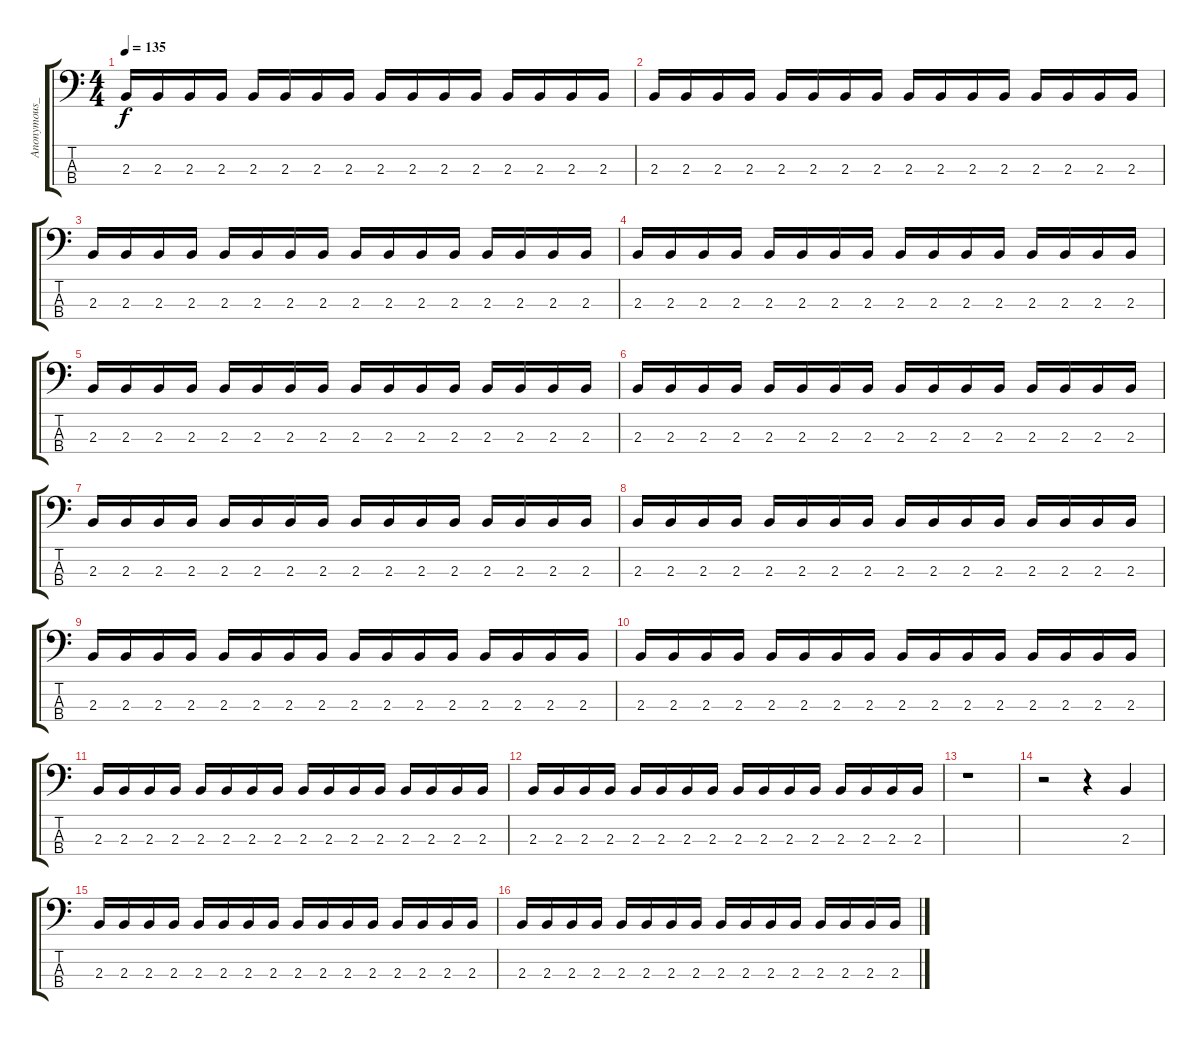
\track ("Anonymous_Bass" "Anonymous_") {instrument acousticbass}
\staff {score tabs}
\tuning (G2 D2 A1 E1) {hide}
\ts (4 4)
\tempo 135
\clef f4
\ks c
2.3.16{dy f} 2.3.16 2.3.16 2.3.16 2.3.16 2.3.16 2.3.16 2.3.16 2.3.16 2.3.16 2.3.16 2.3.16 2.3.16 2.3.16 2.3.16 2.3.16 |
2.3.16 2.3.16 2.3.16 2.3.16 2.3.16 2.3.16 2.3.16 2.3.16 2.3.16 2.3.16 2.3.16 2.3.16 2.3.16 2.3.16 2.3.16 2.3.16 |
2.3.16 2.3.16 2.3.16 2.3.16 2.3.16 2.3.16 2.3.16 2.3.16 2.3.16 2.3.16 2.3.16 2.3.16 2.3.16 2.3.16 2.3.16 2.3.16 |
2.3.16 2.3.16 2.3.16 2.3.16 2.3.16 2.3.16 2.3.16 2.3.16 2.3.16 2.3.16 2.3.16 2.3.16 2.3.16 2.3.16 2.3.16 2.3.16 |
2.3.16 2.3.16 2.3.16 2.3.16 2.3.16 2.3.16 2.3.16 2.3.16 2.3.16 2.3.16 2.3.16 2.3.16 2.3.16 2.3.16 2.3.16 2.3.16 |
2.3.16 2.3.16 2.3.16 2.3.16 2.3.16 2.3.16 2.3.16 2.3.16 2.3.16 2.3.16 2.3.16 2.3.16 2.3.16 2.3.16 2.3.16 2.3.16 |
2.3.16 2.3.16 2.3.16 2.3.16 2.3.16 2.3.16 2.3.16 2.3.16 2.3.16 2.3.16 2.3.16 2.3.16 2.3.16 2.3.16 2.3.16 2.3.16 |
2.3.16 2.3.16 2.3.16 2.3.16 2.3.16 2.3.16 2.3.16 2.3.16 2.3.16 2.3.16 2.3.16 2.3.16 2.3.16 2.3.16 2.3.16 2.3.16 |
2.3.16 2.3.16 2.3.16 2.3.16 2.3.16 2.3.16 2.3.16 2.3.16 2.3.16 2.3.16 2.3.16 2.3.16 2.3.16 2.3.16 2.3.16 2.3.16 |
2.3.16 2.3.16 2.3.16 2.3.16 2.3.16 2.3.16 2.3.16 2.3.16 2.3.16 2.3.16 2.3.16 2.3.16 2.3.16 2.3.16 2.3.16 2.3.16 |
2.3.16 2.3.16 2.3.16 2.3.16 2.3.16 2.3.16 2.3.16 2.3.16 2.3.16 2.3.16 2.3.16 2.3.16 2.3.16 2.3.16 2.3.16 2.3.16 |
2.3.16 2.3.16 2.3.16 2.3.16 2.3.16 2.3.16 2.3.16 2.3.16 2.3.16 2.3.16 2.3.16 2.3.16 2.3.16 2.3.16 2.3.16 2.3.16 |
r.1 |
r.2 r.4 2.3.4 |
2.3.16 2.3.16 2.3.16 2.3.16 2.3.16 2.3.16 2.3.16 2.3.16 2.3.16 2.3.16 2.3.16 2.3.16 2.3.16 2.3.16 2.3.16 2.3.16 |
2.3.16 2.3.16 2.3.16 2.3.16 2.3.16 2.3.16 2.3.16 2.3.16 2.3.16 2.3.16 2.3.16 2.3.16 2.3.16 2.3.16 2.3.16 2.3.16
